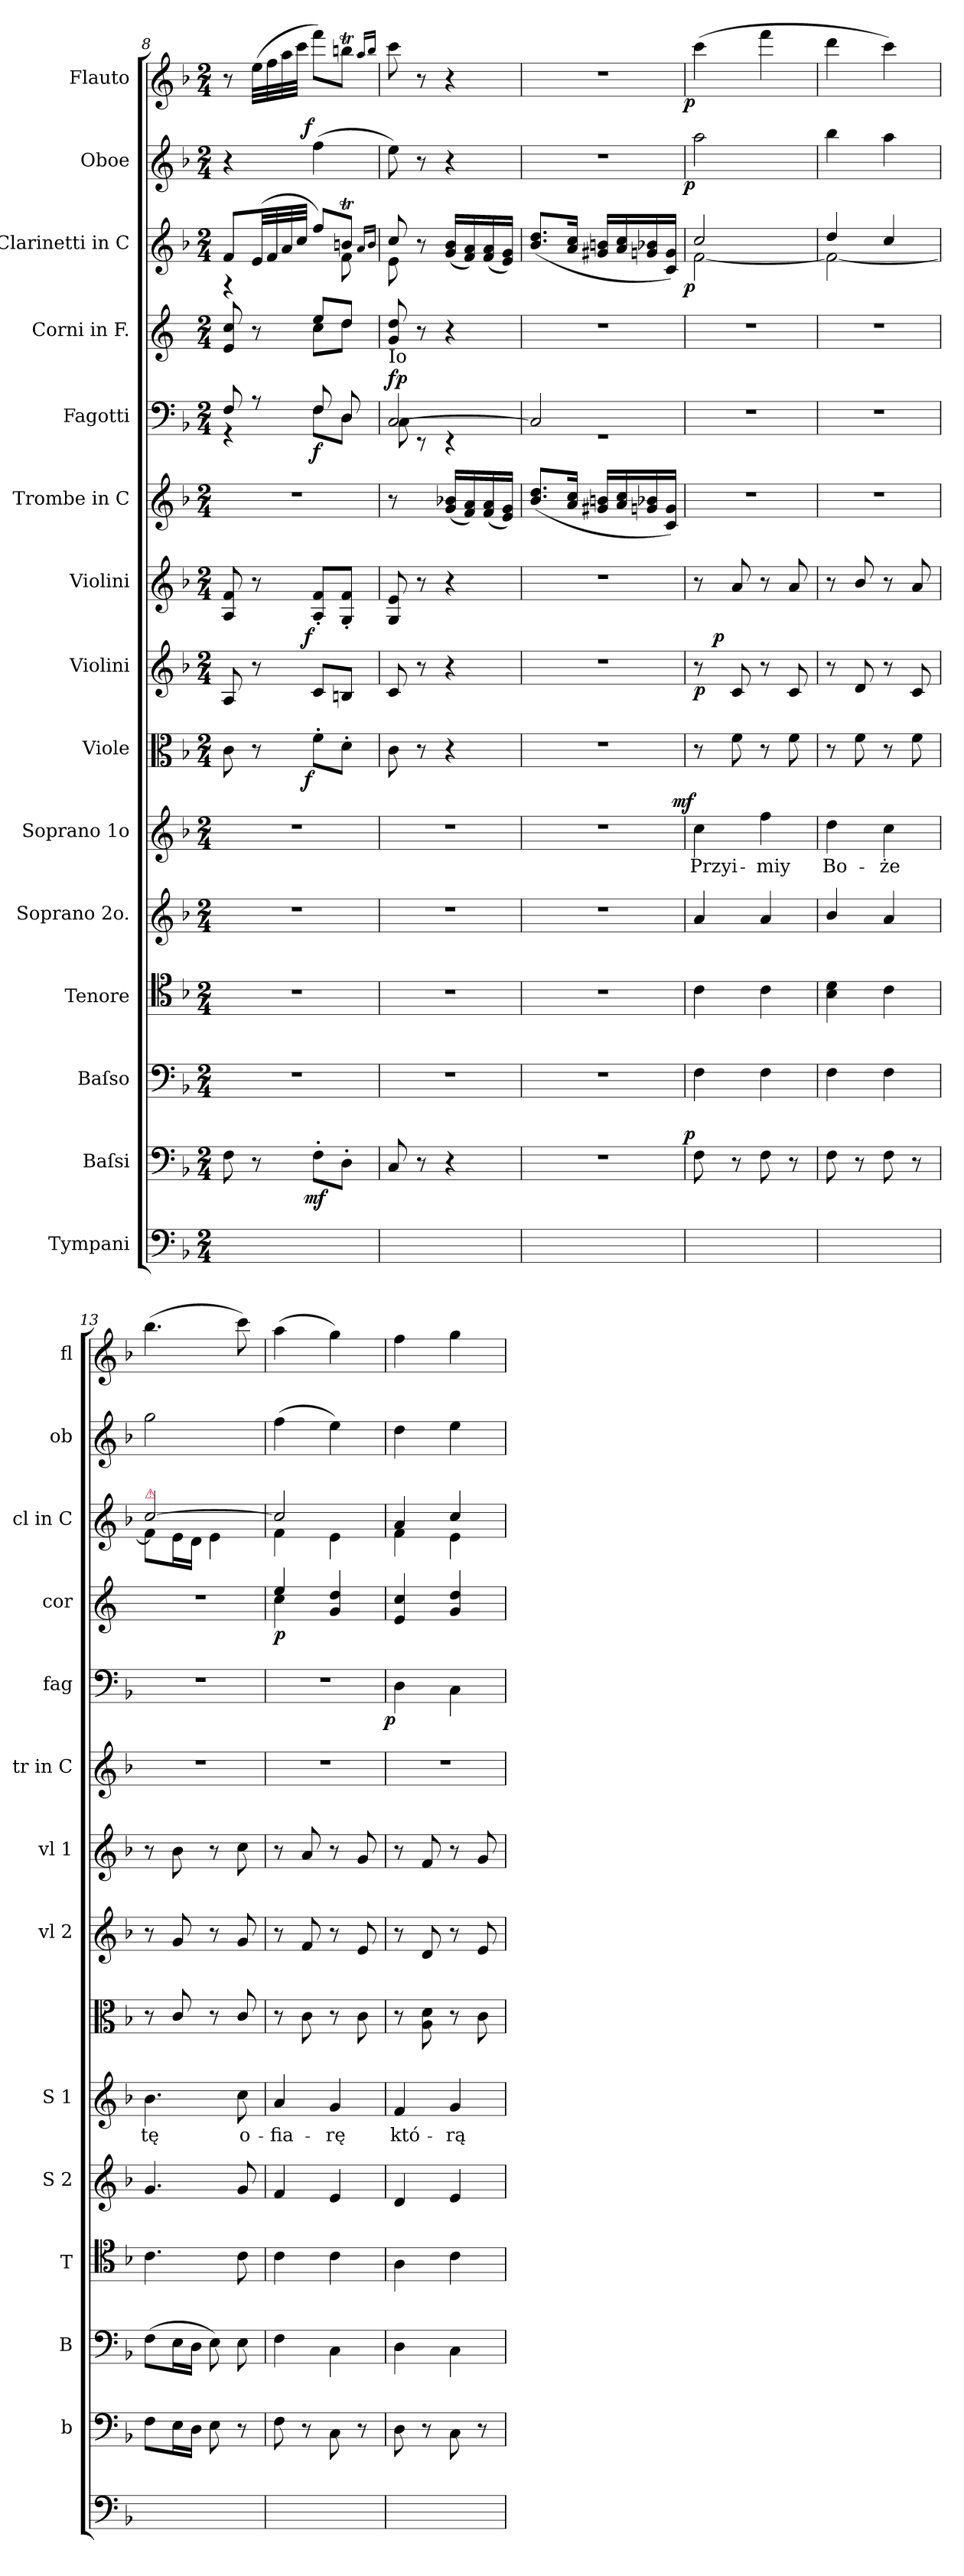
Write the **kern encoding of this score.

**kern	**kern	**dynam	**kern	**kern	**kern	**kern	**text	**dynam	**kern	**dynam	**kern	**dynam	**kern	**dynam	**kern	**kern	**dynam	**kern	**dynam	**kern	**dynam	**kern	**dynam	**kern	**dynam
*part15	*part14	*part14	*part13	*part12	*part11	*part10	*part10	*part10	*part9	*part9	*part8	*part8	*part7	*part7	*part6	*part5	*part5	*part4	*part4	*part3	*part3	*part2	*part2	*part1	*part1
*staff15	*staff14	*staff14	*staff13	*staff12	*staff11	*staff10	*staff10	*staff10	*staff9	*staff9	*staff8	*staff8	*staff7	*staff7	*staff6	*staff5	*staff5	*staff4	*staff4	*staff3	*staff3	*staff2	*staff2	*staff1	*staff1
*I"Tympani	*I"Baſsi	*	*I"Baſso	*I"Tenore	*I"Soprano 2o.	*I"Soprano 1o	*	*	*I"Viole	*	*I"Violini	*	*I"Violini	*	*I"Trombe in C	*I"Fagotti	*	*I"Corni in F.	*	*I"Clarinetti in C	*	*I"Oboe	*	*I"Flauto	*
*	*I'b	*	*I'B	*I'T	*I'S 2	*I'S 1	*	*	*	*	*I'vl 2	*	*I'vl 1	*	*I'tr in C	*I'fag	*	*I'cor	*	*I'cl in C	*	*I'ob	*	*I'fl	*
*clefF4	*clefF4	*	*clefF4	*clefC4	*clefG2	*clefG2	*	*	*clefC3	*	*clefG2	*	*clefG2	*	*clefG2	*clefF4	*	*clefG2	*	*clefG2	*	*clefG2	*	*clefG2	*
*	*	*	*	*	*	*	*	*	*	*	*	*	*	*	*	*	*	*ITrd4c7	*	*	*	*	*	*	*
*k[b-]	*k[b-]	*	*k[b-]	*k[b-]	*k[b-]	*k[b-]	*	*	*k[b-]	*	*k[b-]	*	*k[b-]	*	*k[b-]	*k[b-]	*	*k[b-]	*	*k[b-]	*	*k[b-]	*	*k[b-]	*
*M2/4	*M2/4	*	*M2/4	*M2/4	*M2/4	*M2/4	*	*	*M2/4	*	*M2/4	*	*M2/4	*	*M2/4	*M2/4	*	*M2/4	*	*M2/4	*	*M2/4	*	*M2/4	*
=8	=8	=8	=8	=8	=8	=8	=8	=8	=8	=8	=8	=8	=8	=8	=8	=8	=8	=8	=8	=8	=8	=8	=8	=8	=8
*	*^	*	*	*	*	*	*	*	*^	*	*	*	*^	*	*	*^	*	*^	*	*^	*	*^	*	*	*
2ryy	8F\	8...ryy	.	2r	2r	2r	2r	.	.	8c\	8...ryy	.	8A/	.	8A/ 8f/	8...ryy	.	2r	8F/	4r	.	8A/ 8f/	8ryy	.	8f/L	4r	.	4r	8...ryy	.	8r	.
.	8r	.	.	.	.	.	.	.	.	8r	.	.	8r	.	8r	.	.	.	8r	.	.	8r	8ryy	.	(<32e/LL	.	.	.	.	.	(32ee\LLL	.
.	.	.	.	.	.	.	.	.	.	.	.	.	.	.	.	.	.	.	.	.	.	.	.	.	32f/	.	.	.	.	.	32ff\	.
.	.	.	.	.	.	.	.	.	.	.	.	.	.	.	.	.	.	.	.	.	.	.	.	.	32a/	.	.	.	.	.	32aa\	.
.	.	.	.	.	.	.	.	.	.	.	.	.	.	.	.	.	.	.	.	.	.	.	.	.	32cc/JJJ	.	.	.	.	.	32ccc\JJJ	.
!	!	!	!LO:DY:b	!	!	!	!	!	!	!	!	!	!	!	!	!	!	!	!	!	!	!	!	!	!	!	!	!	!	!LO:DY:a	!	!
.	.	4ryy	mf	.	.	.	.	.	.	.	4ryy	f	.	.	.	4ryy	f	.	.	.	.	.	.	.	.	.	.	.	4ryy	f	.	.
.	8F'\L	.	.	.	.	.	.	.	.	8f'\L	.	.	8c/L	.	8A'/ 8f'/L	.	.	.	8F/	8F\L	f	8a/L	8f\L	.	8ff/L)	8ryy	.	(4ff\	.	.	8fff\L)	.
.	8D'\J	.	.	.	.	.	.	.	.	8d'\J	.	.	8Bn/J	.	8G'/ 8f'/J	.	.	.	8D/	8D\J	.	8g/J	8g\J	.	8bnt/J	8f\	.	.	.	.	8bbnt\J	.
.	.	64ryy	.	.	.	.	.	.	.	.	64ryy	.	.	.	.	64ryy	.	.	.	.	.	.	.	.	.	.	.	.	64ryy	.	.	.
*	*	*	*	*	*	*	*	*	*	*	*	*	*	*	*	*	*	*	*	*	*	*v	*v	*	*	*	*	*	*	*	*	*
.	.	.	.	.	.	.	.	.	.	.	.	.	.	.	.	.	.	.	.	.	.	.	.	16qqa/LL	.	.	.	.	.	16qqaa/LL	.
.	.	.	.	.	.	.	.	.	.	.	.	.	.	.	.	.	.	.	.	.	.	.	.	16qqb/JJ	.	.	.	.	.	16qqbb/JJ	.
=9	=9	=9	=9	=9	=9	=9	=9	=9	=9	=9	=9	=9	=9	=9	=9	=9	=9	=9	=9	=9	=9	=9	=9	=9	=9	=9	=9	=9	=9	=9	=9
!	!	!	!	!	!	!	!	!	!	!	!	!	!	!	!	!	!	!	!LO:TX:a:t=Io	!	!	!	!	!	!	!	!	!	!	!	!
!	!	!	!	!	!	!	!	!	!	!	!	!	!	!	!	!	!	!LO:N:vis=8	!	!	!LO:DY:a	!	!	!	!	!	!	!	!	!	!
*	*v	*v	*	*	*	*	*	*	*	*v	*v	*	*	*	*v	*v	*	*	*	*	*	*	*	*	*	*	*v	*v	*	*	*
2ryy	8C/	.	2r	2r	2r	2r	.	.	8c\	.	8c/	.	8G/ 8e/	.	4r	[2C/	8C\	fp	8c/ 8g/	.	8cc/	8e\	.	8ee\)	.	8ccc\	.
.	8r	.	.	.	.	.	.	.	8r	.	8r	.	8r	.	.	.	8r	.	8r	.	8r	8ryy	.	8r	.	8r	.
.	4r	.	.	.	.	.	.	.	4r	.	4r	.	4r	.	(16g/ 16b-X/LL	.	4r	.	4r	.	(16g/ 16b-/LL	4ryy	.	4r	.	4r	.
.	.	.	.	.	.	.	.	.	.	.	.	.	.	.	16f/ 16a/)	.	.	.	.	.	16f/ 16a/)	.	.	.	.	.	.
.	.	.	.	.	.	.	.	.	.	.	.	.	.	.	(16f/ 16a/	.	.	.	.	.	(16f/ 16a/	.	.	.	.	.	.
.	.	.	.	.	.	.	.	.	.	.	.	.	.	.	16e/ 16g/JJ)	.	.	.	.	.	16e/ 16g/JJ)	.	.	.	.	.	.
*	*	*	*	*	*	*	*	*	*	*	*	*	*	*	*	*	*	*	*	*	*v	*v	*	*	*	*	*
=10	=10	=10	=10	=10	=10	=10	=10	=10	=10	=10	=10	=10	=10	=10	=10	=10	=10	=10	=10	=10	=10	=10	=10	=10	=10	=10
2ryy	2r	.	2r	2r	2r	2r	.	.	2r	.	2r	.	2r	.	(8.b-/ 8.dd/L	2C/]	2r	.	2r	.	(8.b-/ 8.dd/L	.	2r	.	2r	.
.	.	.	.	.	.	.	.	.	.	.	.	.	.	.	16a/ 16cc/Jk	.	.	.	.	.	16a/ 16cc/Jk	.	.	.	.	.
.	.	.	.	.	.	.	.	.	.	.	.	.	.	.	16g#X/ 16bn/LL	.	.	.	.	.	16g#X/ 16bn/LL	.	.	.	.	.
.	.	.	.	.	.	.	.	.	.	.	.	.	.	.	16a/ 16cc/	.	.	.	.	.	16a/ 16cc/	.	.	.	.	.
.	.	.	.	.	.	.	.	.	.	.	.	.	.	.	16gn/ 16b-X/	.	.	.	.	.	16gn/ 16b-X/	.	.	.	.	.
.	.	.	.	.	.	.	.	.	.	.	.	.	.	.	16c/ 16g/JJ)	.	.	.	.	.	16c/ 16g/JJ)	.	.	.	.	.
*	*	*	*	*	*	*	*	*	*	*	*	*	*	*	*	*v	*v	*	*	*	*	*	*	*	*	*
=11	=11	=11	=11	=11	=11	=11	=11	=11	=11	=11	=11	=11	=11	=11	=11	=11	=11	=11	=11	=11	=11	=11	=11	=11	=11
*	*	*	*	*	*	*	*	*	*	*	*	*	*	*	*	*	*	*	*	*^	*	*	*	*	*
!	!	!LO:DY:a:rj	!	!	!	!	!	!LO:DY:a:rj	!	!	!	!	!	!	!	!	!	!	!	!	!	!LO:DY:rj	!	!LO:DY:rj	!	!LO:DY:rj
*	*	*	*	*	*	*	*	*	*	*	*	*	*^	*	*	*	*	*	*	*	*	*	*	*	*	*
2ryy	8F\	p	4F\	4c\	4a/	4cc\	Przyi-	mf	8r	.	8r	p	8r	16ryy	.	2r	2r	.	2r	.	2cc/	[2f\	p	2aa\	p	(4ccc\	p
.	.	.	.	.	.	.	.	.	.	.	.	.	.	4..ryy	p	.	.	.	.	.	.	.	.	.	.	.	.
.	8r	.	.	.	.	.	.	.	8f\	.	8c/	.	8a/	.	.	.	.	.	.	.	.	.	.	.	.	.	.
.	8F\	.	4F\	4c\	4a/	4ff\	-miy	.	8r	.	8r	.	8r	.	.	.	.	.	.	.	.	.	.	.	.	4fff\	.
.	8r	.	.	.	.	.	.	.	8f\	.	8c/	.	8a/	.	.	.	.	.	.	.	.	.	.	.	.	.	.
*	*	*	*	*	*	*	*	*	*	*	*	*	*v	*v	*	*	*	*	*	*	*	*	*	*	*	*	*
=12	=12	=12	=12	=12	=12	=12	=12	=12	=12	=12	=12	=12	=12	=12	=12	=12	=12	=12	=12	=12	=12	=12	=12	=12	=12	=12
2ryy	8F\	.	4F\	4B-\ 4d\	4b-/	4dd\	Bo-	.	8r	.	8r	.	8r	.	2r	2r	.	2r	.	4dd/	2f\_	.	4bb-\	.	4ddd\	.
.	8r	.	.	.	.	.	.	.	8f\	.	8d/	.	8b-/	.	.	.	.	.	.	.	.	.	.	.	.	.
.	8F\	.	4F\	4c\	4a/	4cc\	-że	.	8r	.	8r	.	8r	.	.	.	.	.	.	4cc/	.	.	4aa\	.	4ccc\)	.
.	8r	.	.	.	.	.	.	.	8f\	.	8c/	.	8a/	.	.	.	.	.	.	.	.	.	.	.	.	.
=13	=13	=13	=13	=13	=13	=13	=13	=13	=13	=13	=13	=13	=13	=13	=13	=13	=13	=13	=13	=13	=13	=13	=13	=13	=13	=13
!	!	!	!	!	!	!	!	!	!	!	!	!	!	!	!	!	!	!	!	!LO:TX:a:color=crimson:t=⚠	!	!	!	!	!	!
2ryy	8F\L	.	(8F\L	4.c\	4.g/	4.b-\	tę	.	8r	.	8r	.	8r	.	2r	2r	.	2r	.	[2cc/	8f\L]	.	2gg\	.	(4.bb-\	.
.	16E\L	.	16E\L	.	.	.	.	.	8c/	.	8g/	.	8b-\	.	.	.	.	.	.	.	16e\L	.	.	.	.	.
.	16D\JJ	.	16D\JJ	.	.	.	.	.	.	.	.	.	.	.	.	.	.	.	.	.	16d\JJ	.	.	.	.	.
.	8E\	.	8E\)	.	.	.	.	.	8r	.	8r	.	8r	.	.	.	.	.	.	.	4e\	.	.	.	.	.
.	8r	.	8E\	8c\	8g/	8cc\	o-	.	8c/	.	8g/	.	8cc\	.	.	.	.	.	.	.	.	.	.	.	8ccc\)	.
=14	=14	=14	=14	=14	=14	=14	=14	=14	=14	=14	=14	=14	=14	=14	=14	=14	=14	=14	=14	=14	=14	=14	=14	=14	=14	=14
*	*	*	*	*	*	*	*	*	*	*	*	*	*	*	*	*	*	*^	*	*	*	*	*	*	*	*
2ryy	8F\	.	4F\	4c\	4f/	4a/	-fia-	.	8r	.	8r	.	8r	.	2r	2r	.	4a/	4f\	p	2cc/]	4f\	.	(4ff\	.	(4aa\	.
.	8r	.	.	.	.	.	.	.	8c\	.	8f/	.	8a/	.	.	.	.	.	.	.	.	.	.	.	.	.	.
.	8C\	.	4C\	4c\	4e/	4g/	-rę	.	8r	.	8r	.	8r	.	.	.	.	4c/ 4g/	4ryy	.	.	4e\	.	4ee\)	.	4gg\)	.
.	8r	.	.	.	.	.	.	.	8c\	.	8e/	.	8g/	.	.	.	.	.	.	.	.	.	.	.	.	.	.
*	*	*	*	*	*	*	*	*	*	*	*	*	*	*	*	*	*	*v	*v	*	*	*	*	*	*	*	*
=15	=15	=15	=15	=15	=15	=15	=15	=15	=15	=15	=15	=15	=15	=15	=15	=15	=15	=15	=15	=15	=15	=15	=15	=15	=15	=15
!	!	!	!	!	!	!	!	!	!	!	!	!	!	!	!	!	!LO:DY:rj	!	!	!	!	!	!	!	!	!
2ryy	8D\	.	4D\	4A\	4d/	4f/	któ-	.	8r	.	8r	.	8r	.	2r	4D\	p	4A/ 4f/	.	4a/	4f\	.	4dd\	.	4ff\	.
.	8r	.	.	.	.	.	.	.	8A\ 8d\	.	8d/	.	8f/	.	.	.	.	.	.	.	.	.	.	.	.	.
.	8C\	.	4C\	4c\	4e/	4g/	-rą	.	8r	.	8r	.	8r	.	.	4C\	.	4c/ 4g/	.	4cc/	4e\	.	4ee\	.	4gg\	.
.	8r	.	.	.	.	.	.	.	8c\	.	8e/	.	8g/	.	.	.	.	.	.	.	.	.	.	.	.	.
*	*	*	*	*	*	*	*	*	*	*	*	*	*	*	*	*	*	*	*	*v	*v	*	*	*	*	*
=	=	=	=	=	=	=	=	=	=	=	=	=	=	=	=	=	=	=	=	=	=	=	=	=	=
*-	*-	*-	*-	*-	*-	*-	*-	*-	*-	*-	*-	*-	*-	*-	*-	*-	*-	*-	*-	*-	*-	*-	*-	*-	*-
